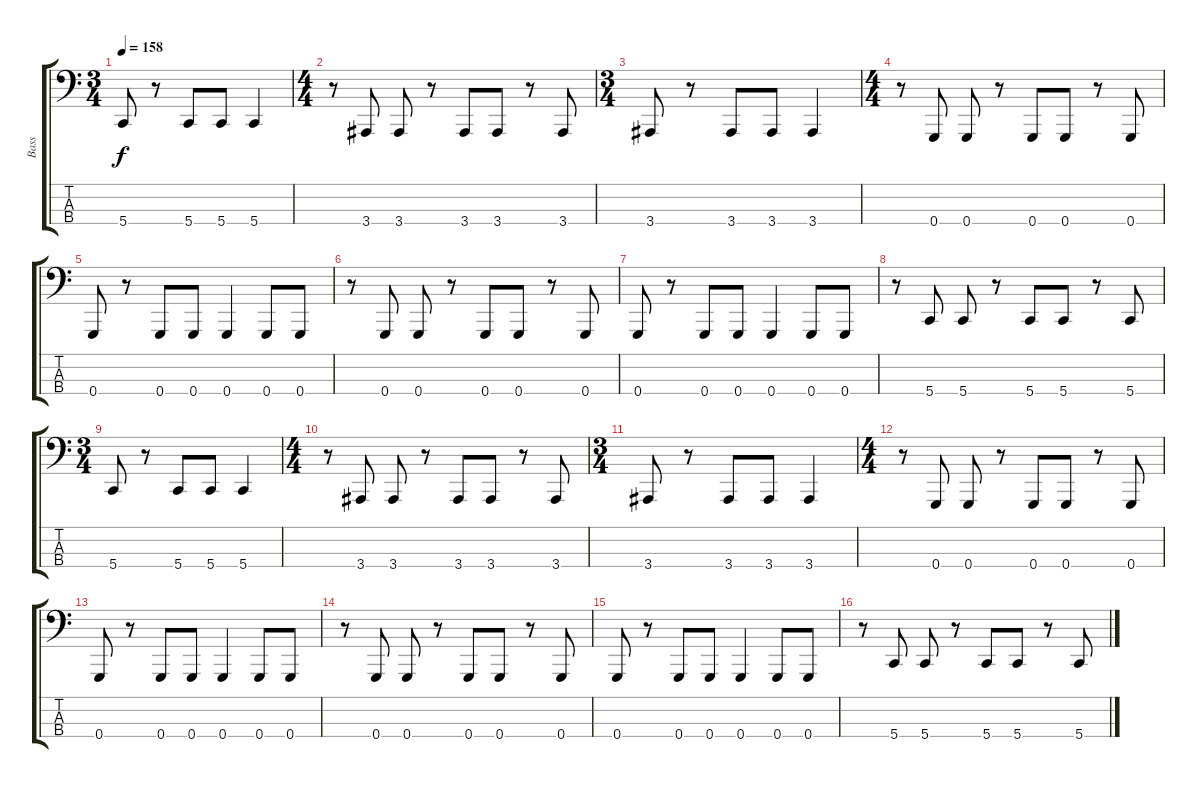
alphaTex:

\track ("Bass" "Bass") {instrument electricbassfinger}
\staff {score tabs}
\tuning (F2 C2 G1 G0) {hide}
\ts (3 4)
\tempo 158
\clef f4
\ks c
5.4.8{dy f} r.8 5.4.8 5.4.8 5.4.4 |
\ts (4 4)
r.8 3.4.8 3.4.8 r.8 3.4.8 3.4.8 r.8 3.4.8 |
\ts (3 4)
3.4.8 r.8 3.4.8 3.4.8 3.4.4 |
\ts (4 4)
r.8 0.4.8 0.4.8 r.8 0.4.8 0.4.8 r.8 0.4.8 |
0.4.8 r.8 0.4.8 0.4.8 0.4.4 0.4.8 0.4.8 |
r.8 0.4.8 0.4.8 r.8 0.4.8 0.4.8 r.8 0.4.8 |
0.4.8 r.8 0.4.8 0.4.8 0.4.4 0.4.8 0.4.8 |
r.8 5.4.8 5.4.8 r.8 5.4.8 5.4.8 r.8 5.4.8 |
\ts (3 4)
5.4.8 r.8 5.4.8 5.4.8 5.4.4 |
\ts (4 4)
r.8 3.4.8 3.4.8 r.8 3.4.8 3.4.8 r.8 3.4.8 |
\ts (3 4)
3.4.8 r.8 3.4.8 3.4.8 3.4.4 |
\ts (4 4)
r.8 0.4.8 0.4.8 r.8 0.4.8 0.4.8 r.8 0.4.8 |
0.4.8 r.8 0.4.8 0.4.8 0.4.4 0.4.8 0.4.8 |
r.8 0.4.8 0.4.8 r.8 0.4.8 0.4.8 r.8 0.4.8 |
0.4.8 r.8 0.4.8 0.4.8 0.4.4 0.4.8 0.4.8 |
r.8 5.4.8 5.4.8 r.8 5.4.8 5.4.8 r.8 5.4.8
